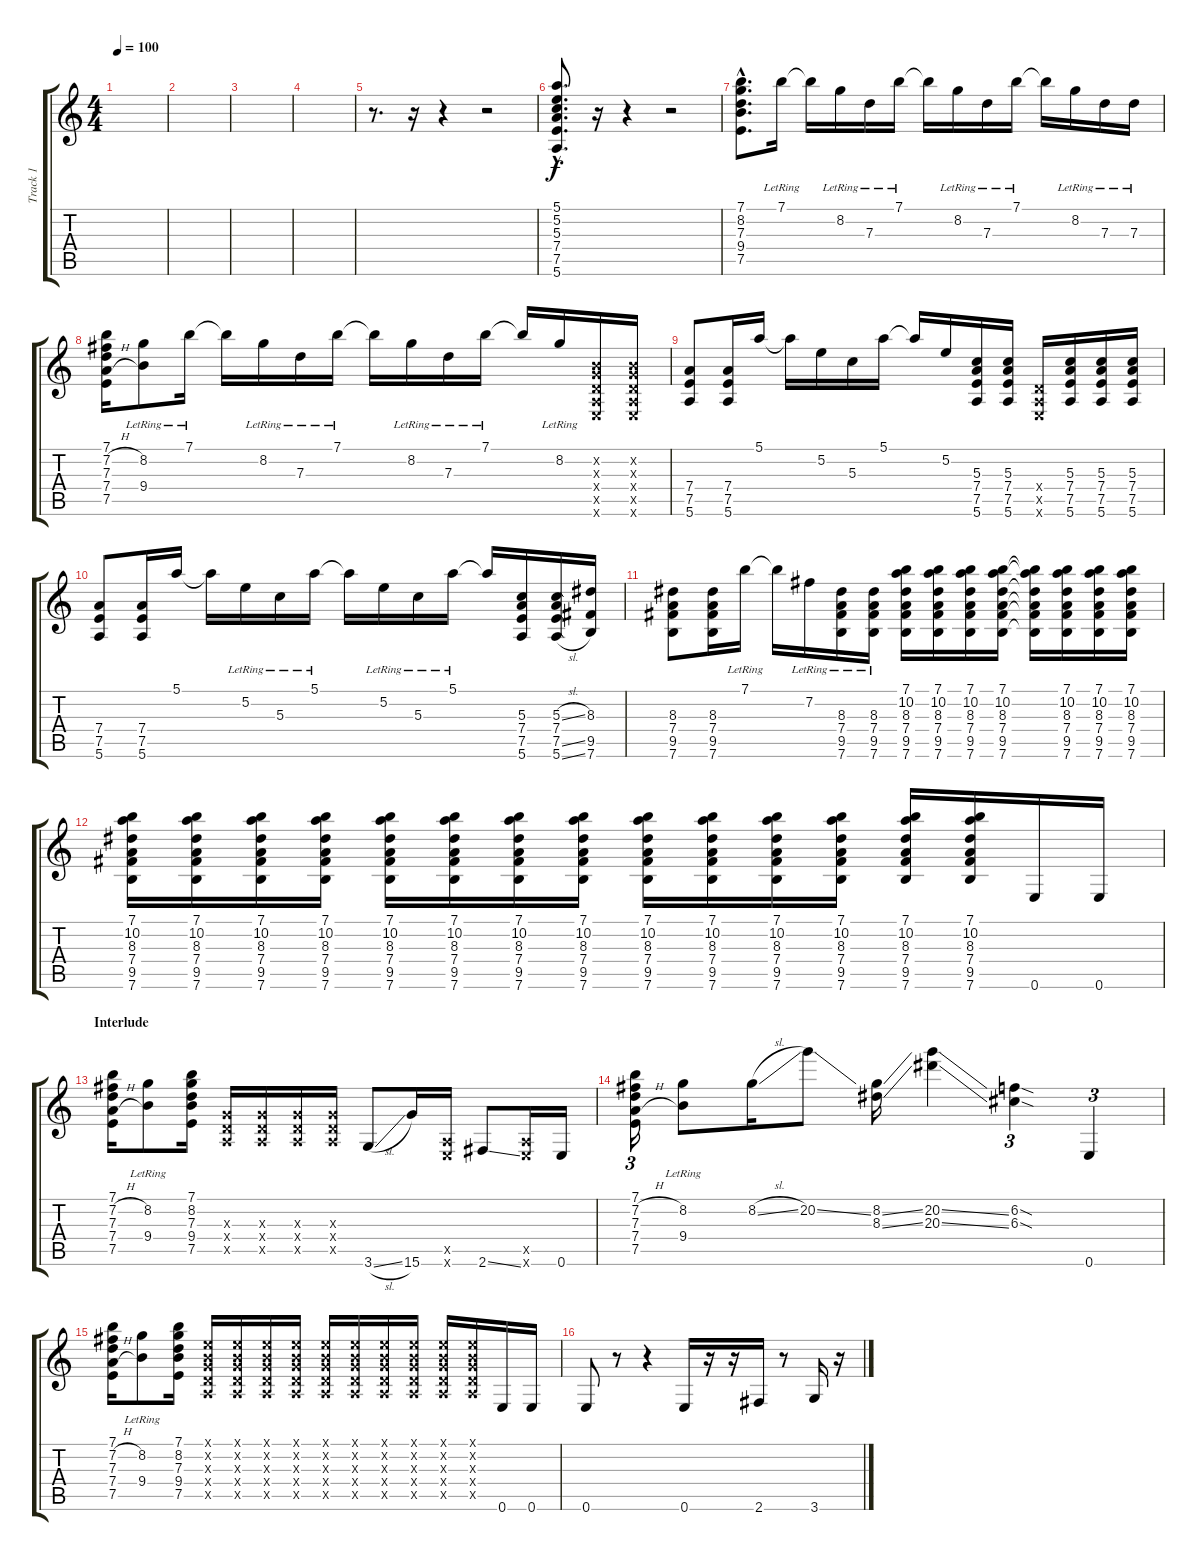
\track ("Track 1" "Track 1") {instrument distortionguitar}
\staff {score tabs}
\tuning (E4 B3 G3 D3 A2 E2) {hide}
\ts (4 4)
\tempo 100
\clef g2
\ks c
|
|
|
|
r.8{d} r.16 r.4 r.2 |
(5.1{hac} 5.2{hac} 5.3{hac} 7.4{hac} 7.5{hac} 5.6{hac}).8{d} r.16 r.4 r.2 |
(7.1{hac} 8.2{hac} 7.3{hac} 9.4{hac} 7.5{hac}).8{d} 7.1{lr}.16 7.1{t}.16 8.2{lr}.16 7.3{lr}.16 7.1{lr}.16 7.1{t}.16 8.2{lr}.16 7.3{lr}.16 7.1{lr}.16 7.1{t}.16 8.2{lr}.16 7.3{lr}.16 7.3{lr}.16 |
(7.1 7.2{h} 7.3 7.4{h} 7.5).16 (8.2{lr} 9.4{lr}).8 7.1{lr}.16 7.1{t}.16 8.2{lr}.16 7.3{lr}.16 7.1{lr}.16 7.1{t}.16 8.2{lr}.16 7.3{lr}.16 7.1{lr}.16 7.1{t}.16 8.2{lr}.16 (0.2{x} 0.3{x} 0.4{x} 0.5{x} 0.6{x}).16 (0.2{x} 0.3{x} 0.4{x} 0.5{x} 0.6{x}).16 |
(7.4 7.5 5.6).8 (7.4 7.5 5.6).16 5.1.16 5.1{t}.16 5.2.16 5.3.16 5.1.16 5.1{t}.16 5.2.16 (5.3 7.4 7.5 5.6).16 (5.3 7.4 7.5 5.6).16 (0.4{x} 0.5{x} 0.6{x}).16 (5.3 7.4 7.5 5.6).16 (5.3 7.4 7.5 5.6).16 (5.3 7.4 7.5 5.6).16 |
(7.4 7.5 5.6).8 (7.4 7.5 5.6).16 5.1.16 5.1{t}.16 5.2{lr}.16 5.3{lr}.16 5.1{lr}.16 5.1{t}.16 5.2{lr}.16 5.3{lr}.16 5.1{lr}.16 5.1{t}.16 (5.3 7.4 7.5 5.6).16 (5.3{sl} 7.4 7.5{ss} 5.6{sl}).16 (8.3 9.5 7.6).16 |
(8.3 7.4 9.5 7.6).8 (8.3 7.4 9.5 7.6).16 7.1{lr}.16 7.1{t}.16 7.2{lr}.16 (8.3{lr} 7.4{lr} 9.5{lr} 7.6{lr}).16 (8.3{lr} 7.4{lr} 9.5{lr} 7.6{lr}).16 (7.1 10.2 8.3 7.4 9.5 7.6).16 (7.1 10.2 8.3 7.4 9.5 7.6).16 (7.1 10.2 8.3 7.4 9.5 7.6).16 (7.1 10.2 8.3 7.4 9.5 7.6).16 (7.1{t} 10.2{t} 8.3{t} 7.4{t} 9.5{t} 7.6{t}).16 (7.1 10.2 8.3 7.4 9.5 7.6).16 (7.1 10.2 8.3 7.4 9.5 7.6).16 (7.1 10.2 8.3 7.4 9.5 7.6).16 |
(7.1 10.2 8.3 7.4 9.5 7.6).16 (7.1 10.2 8.3 7.4 9.5 7.6).16 (7.1 10.2 8.3 7.4 9.5 7.6).16 (7.1 10.2 8.3 7.4 9.5 7.6).16 (7.1 10.2 8.3 7.4 9.5 7.6).16 (7.1 10.2 8.3 7.4 9.5 7.6).16 (7.1 10.2 8.3 7.4 9.5 7.6).16 (7.1 10.2 8.3 7.4 9.5 7.6).16 (7.1 10.2 8.3 7.4 9.5 7.6).16 (7.1 10.2 8.3 7.4 9.5 7.6).16 (7.1 10.2 8.3 7.4 9.5 7.6).16 (7.1 10.2 8.3 7.4 9.5 7.6).16 (7.1 10.2 8.3 7.4 9.5 7.6).16 (7.1 10.2 8.3 7.4 9.5 7.6).16 0.6.16 0.6.16 |
\section ("" "Interlude")
(7.1 7.2{h} 7.3 7.4{h} 7.5).16 (8.2{lr} 9.4{lr}).8 (7.1 8.2 7.3 9.4 7.5).16 (0.3{x} 0.4{x} 0.5{x}).16 (0.3{x} 0.4{x} 0.5{x}).16 (0.3{x} 0.4{x} 0.5{x}).16 (0.3{x} 0.4{x} 0.5{x}).16 3.6{sl}.8 15.6.16 (0.5{x} 0.6{x}).16 2.6{ss}.8 (0.5{x} 0.6{x}).16 0.6.16 |
(7.1 7.2{h} 7.3 7.4{h} 7.5).16{tu (3 2)} (8.2{lr} 9.4{lr}).8 8.2{sl}.16 20.2{ss}.8 (8.2{ss} 8.3{ss}).16 (20.2{ss} 20.3{ss}).4 (6.2{sod} 6.3{sod}).4{tu (3 2)} 0.6.4{tu (3 2)} |
(7.1 7.2{h} 7.3 7.4{h} 7.5).16 (8.2{lr} 9.4{lr}).8 (7.1 8.2 7.3 9.4 7.5).16 (0.1{x} 0.2{x} 0.3{x} 0.4{x} 0.5{x}).16 (0.1{x} 0.2{x} 0.3{x} 0.4{x} 0.5{x}).16 (0.1{x} 0.2{x} 0.3{x} 0.4{x} 0.5{x}).16 (0.1{x} 0.2{x} 0.3{x} 0.4{x} 0.5{x}).16 (0.1{x} 0.2{x} 0.3{x} 0.4{x} 0.5{x}).16 (0.1{x} 0.2{x} 0.3{x} 0.4{x} 0.5{x}).16 (0.1{x} 0.2{x} 0.3{x} 0.4{x} 0.5{x}).16 (0.1{x} 0.2{x} 0.3{x} 0.4{x} 0.5{x}).16 (0.1{x} 0.2{x} 0.3{x} 0.4{x} 0.5{x}).16 (0.1{x} 0.2{x} 0.3{x} 0.4{x} 0.5{x}).16 0.6.16 0.6.16 |
0.6.8 r.8 r.4 0.6.16 r.16 r.16 2.6.16 r.8 3.6.16 r.16
